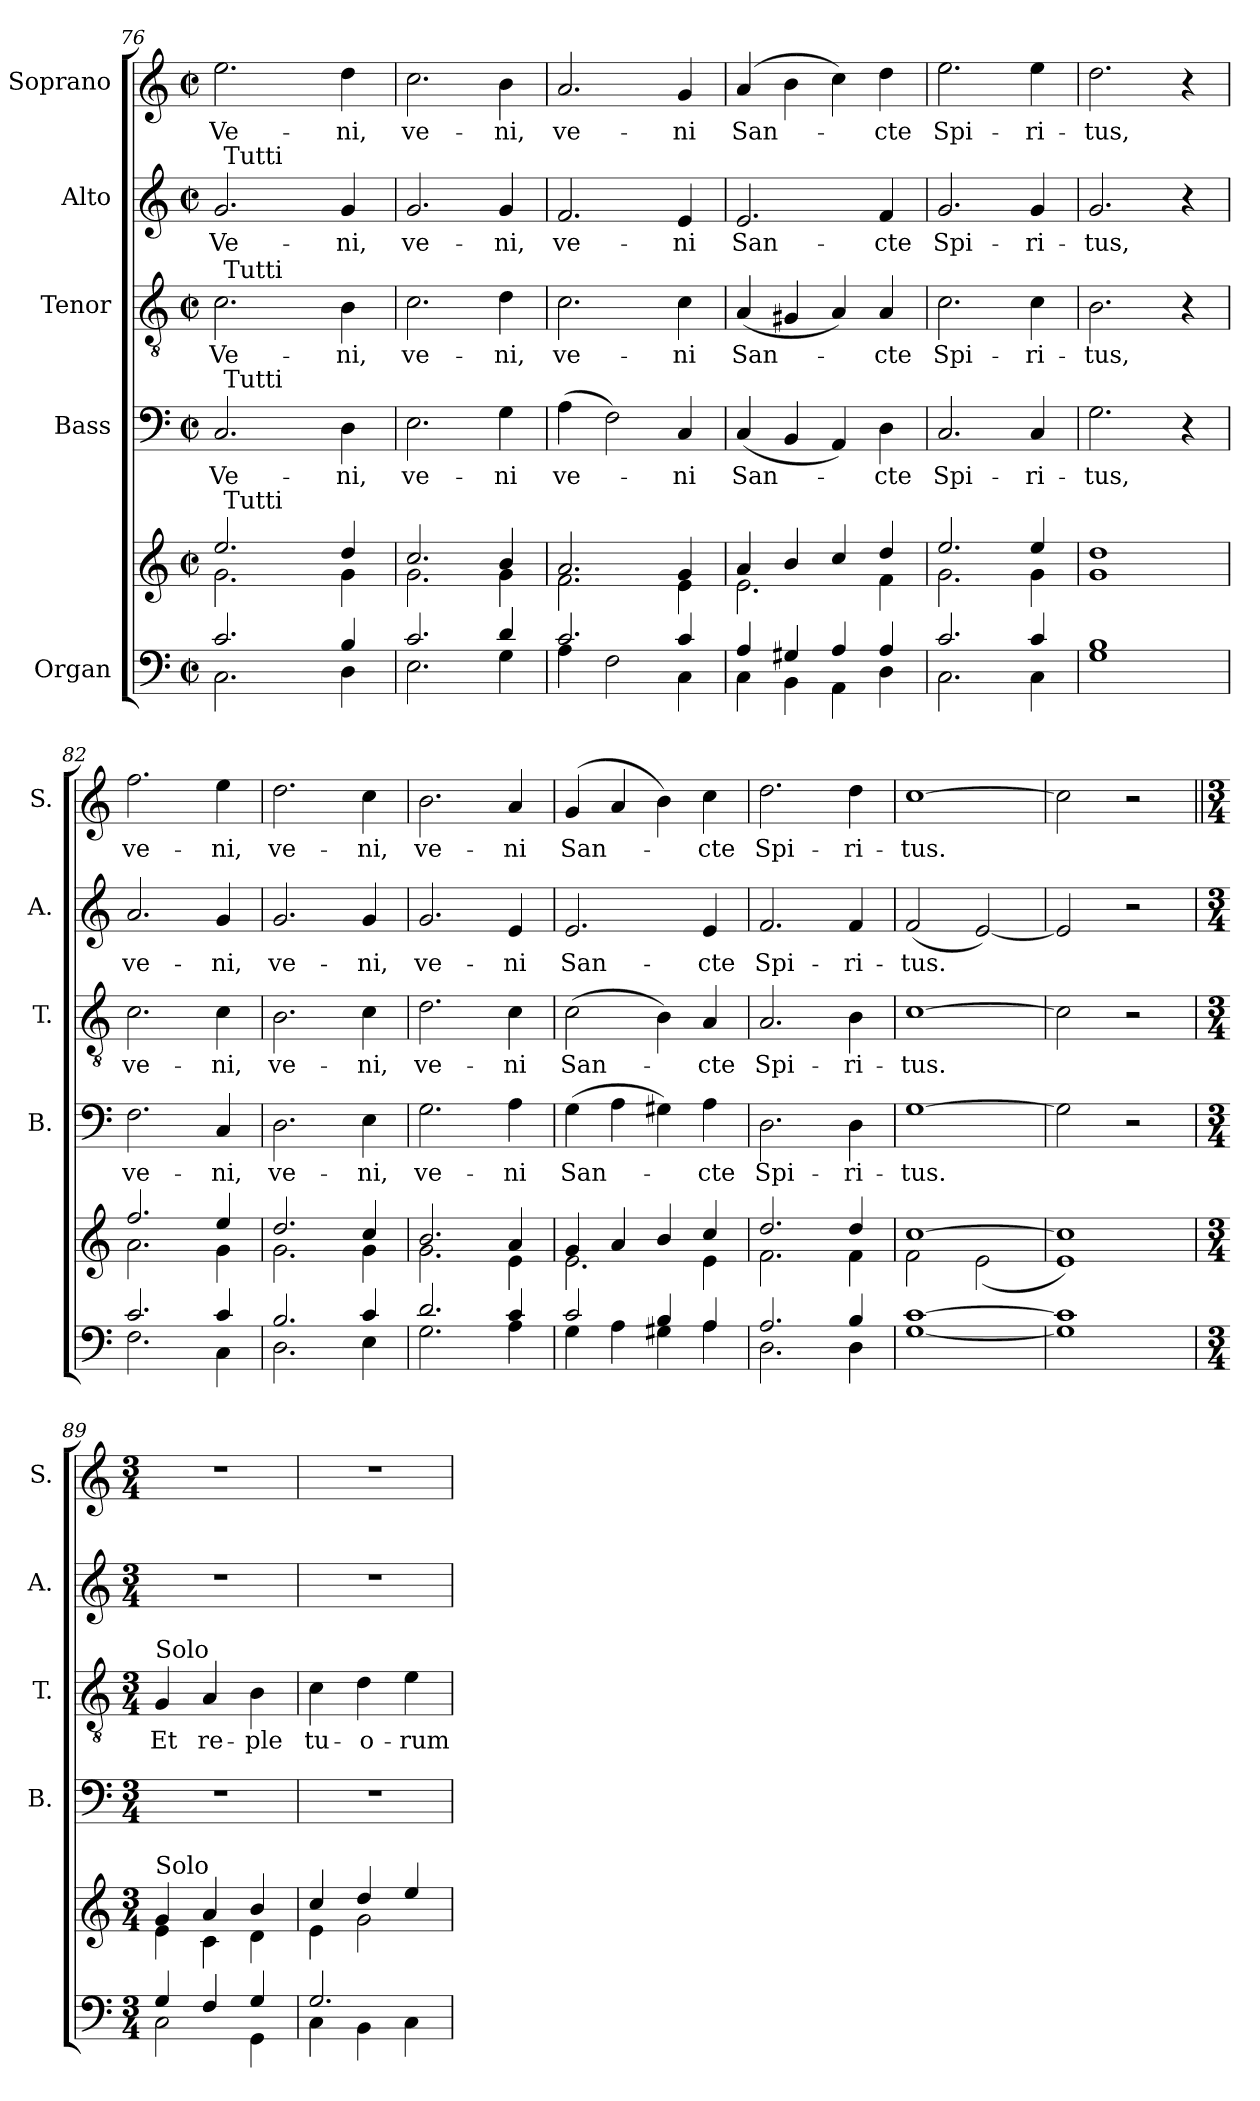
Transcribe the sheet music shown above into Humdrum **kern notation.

**kern	**kern	**kern	**text	**kern	**text	**kern	**text	**kern	**text
*part5	*part5	*part4	*part4	*part3	*part3	*part2	*part2	*part1	*part1
*staff6	*staff5	*staff4	*staff4	*staff3	*staff3	*staff2	*staff2	*staff1	*staff1
*I"Organ	*	*I"Bass	*	*I"Tenor	*	*I"Alto	*	*I"Soprano	*
*	*	*I'B.	*	*I'T.	*	*I'A.	*	*I'S.	*
*clefF4	*clefG2	*clefF4	*	*clefGv2	*	*clefG2	*	*clefG2	*
*M2/2	*M2/2	*M2/2	*	*M2/2	*	*M2/2	*	*M2/2	*
*met(c|)	*met(c|)	*met(c|)	*	*met(c|)	*	*met(c|)	*	*met(c|)	*
=76	=76	=76	=76	=76	=76	=76	=76	=76	=76
*^	*^	*	*	*	*	*	*	*	*
!	!	!	!	!	!LO:LY:b:cj	!	!LO:LY:b:cj	!	!LO:LY:b:cj	!	!LO:LY:b:cj
*	*	*	*^	*^	*	*^	*	*^	*	*	*
2.c/	2.C\	2.ee/	2.g\	64ryy	2.C/	64ryy	Ve-	2.c\	64ryy	Ve-	2.g/	64ryy	Ve-	2.ee\	Ve-
!	!	!	!	!	!	!	!	!	!	!	!	!LO:TX:a:t=Tutti	!	!	!
!	!	!	!	!	!	!	!	!	!LO:TX:a:t=Tutti	!	!	!	!	!	!
!	!	!	!	!	!	!LO:TX:a:t=Tutti	!	!	!	!	!	!	!	!	!
!	!	!	!	!LO:TX:a:t=Tutti	!	!	!	!	!	!	!	!	!	!	!
.	.	.	.	2ryy	.	2ryy	.	.	2ryy	.	.	2ryy	.	.	.
.	.	.	.	4ryy	.	4ryy	.	.	4ryy	.	.	4ryy	.	.	.
!	!	!	!	!	!	!	!LO:LY:b:cj	!	!	!LO:LY:b:cj	!	!	!LO:LY:b:cj	!	!LO:LY:b:cj
4B/	4D\	4dd/	4g\	.	4D\	.	-ni,	4B\	.	-ni,	4g/	.	-ni,	4dd\	-ni,
.	.	.	.	8...ryy	.	8...ryy	.	.	8...ryy	.	.	8...ryy	.	.	.
=77	=77	=77	=77	=77	=77	=77	=77	=77	=77	=77	=77	=77	=77	=77	=77
!	!	!	!	!	!	!	!LO:LY:b:cj	!	!	!LO:LY:b:cj	!	!	!LO:LY:b:cj	!	!LO:LY:b:cj
*	*	*	*v	*v	*	*	*	*v	*v	*	*v	*v	*	*	*
*	*	*	*	*v	*v	*	*	*	*	*	*	*
2.c/	2.E\	2.cc/	2.g\	2.E\	ve-	2.c\	ve-	2.g/	ve-	2.cc\	ve-
!	!	!	!	!	!LO:LY:b:cj	!	!LO:LY:b:cj	!	!LO:LY:b:cj	!	!LO:LY:b:cj
4d/	4G\	4b/	4g\	4G\	-ni	4d\	-ni,	4g/	-ni,	4b\	-ni,
!!LO:PB:g=z
=78	=78	=78	=78	=78	=78	=78	=78	=78	=78	=78	=78
!	!	!	!	!	!LO:LY:b:cj	!	!LO:LY:b:cj	!	!LO:LY:b:cj	!	!LO:LY:b:cj
2.c/	4A\	2.a/	2.f\	(>4A\	ve-	2.c\	ve-	2.f/	ve-	2.a/	ve-
.	2F\	.	.	2F\)	.	.	.	.	.	.	.
!	!	!	!	!	!LO:LY:b:cj	!	!LO:LY:b:cj	!	!LO:LY:b:cj	!	!LO:LY:b:cj
4c/	4C\	4g/	4e\	4C/	-ni	4c\	-ni	4e/	-ni	4g/	-ni
=79	=79	=79	=79	=79	=79	=79	=79	=79	=79	=79	=79
!	!	!	!	!	!LO:LY:b:cj	!	!LO:LY:b:cj	!	!LO:LY:b:cj	!	!LO:LY:b:cj
4A/	4C\	4a/	2.e\	(<4C/	San-	(<4A/	San-	2.e/	San-	(>4a/	San-
4G#X/	4BB\	4b/	.	4BB/	.	4G#X/	.	.	.	4b\	.
4A/	4AA\	4cc/	.	4AA/)	.	4A/)	.	.	.	4cc\)	.
!	!	!	!	!	!LO:LY:b:cj	!	!LO:LY:b:cj	!	!LO:LY:b:cj	!	!LO:LY:b:cj
4A/	4D\	4dd/	4f\	4D\	-cte	4A/	-cte	4f/	-cte	4dd\	-cte
=80	=80	=80	=80	=80	=80	=80	=80	=80	=80	=80	=80
!	!	!	!	!	!LO:LY:b:cj	!	!LO:LY:b:cj	!	!LO:LY:b:cj	!	!LO:LY:b:cj
2.c/	2.C\	2.ee/	2.g\	2.C/	Spi-	2.c\	Spi-	2.g/	Spi-	2.ee\	Spi-
!	!	!	!	!	!LO:LY:b:cj	!	!LO:LY:b:cj	!	!LO:LY:b:cj	!	!LO:LY:b:cj
4c/	4C\	4ee/	4g\	4C/	-ri-	4c\	-ri-	4g/	-ri-	4ee\	-ri-
=81	=81	=81	=81	=81	=81	=81	=81	=81	=81	=81	=81
!	!	!	!	!	!LO:LY:b:cj	!	!LO:LY:b:cj	!	!LO:LY:b:cj	!	!LO:LY:b:cj
*v	*v	*	*	*	*	*	*	*	*	*	*
*	*v	*v	*	*	*	*	*	*	*	*
1B 1G	1g 1dd	2.G\	-tus,	2.B\	-tus,	2.g/	-tus,	2.dd\	-tus,
.	.	4r	.	4r	.	4r	.	4r	.
=82	=82	=82	=82	=82	=82	=82	=82	=82	=82
*^	*^	*	*	*	*	*	*	*	*
!	!	!	!	!	!LO:LY:b:cj	!	!LO:LY:b:cj	!	!LO:LY:b:cj	!	!LO:LY:b:cj
2.c/	2.F\	2.ff/	2.a\	2.F\	ve-	2.c\	ve-	2.a/	ve-	2.ff\	ve-
!	!	!	!	!	!LO:LY:b:cj	!	!LO:LY:b:cj	!	!LO:LY:b:cj	!	!LO:LY:b:cj
4c/	4C\	4ee/	4g\	4C/	-ni,	4c\	-ni,	4g/	-ni,	4ee\	-ni,
=83	=83	=83	=83	=83	=83	=83	=83	=83	=83	=83	=83
!	!	!	!	!	!LO:LY:b:cj	!	!LO:LY:b:cj	!	!LO:LY:b:cj	!	!LO:LY:b:cj
2.B/	2.D\	2.dd/	2.g\	2.D\	ve-	2.B\	ve-	2.g/	ve-	2.dd\	ve-
!	!	!	!	!	!LO:LY:b:cj	!	!LO:LY:b:cj	!	!LO:LY:b:cj	!	!LO:LY:b:cj
4c/	4E\	4cc/	4g\	4E\	-ni,	4c\	-ni,	4g/	-ni,	4cc\	-ni,
=84	=84	=84	=84	=84	=84	=84	=84	=84	=84	=84	=84
!	!	!	!	!	!LO:LY:b:cj	!	!LO:LY:b:cj	!	!LO:LY:b:cj	!	!LO:LY:b:cj
2.d/	2.G\	2.b/	2.g\	2.G\	ve-	2.d\	ve-	2.g/	ve-	2.b\	ve-
!	!	!	!	!	!LO:LY:b:cj	!	!LO:LY:b:cj	!	!LO:LY:b:cj	!	!LO:LY:b:cj
4c/	4A\	4a/	4e\	4A\	-ni	4c\	-ni	4e/	-ni	4a/	-ni
=85	=85	=85	=85	=85	=85	=85	=85	=85	=85	=85	=85
!	!	!	!	!	!LO:LY:b:cj	!	!LO:LY:b:cj	!	!LO:LY:b:cj	!	!LO:LY:b:cj
2c/	4G\	4g/	2.e\	(>4G\	San-	(>2c\	San-	2.e/	San-	(>4g/	San-
.	4A\	4a/	.	4A\	.	.	.	.	.	4a/	.
4B/	4G#X\	4b/	.	4G#X\)	.	4B\)	.	.	.	4b\)	.
!	!	!	!	!	!LO:LY:b:cj	!	!LO:LY:b:cj	!	!LO:LY:b:cj	!	!LO:LY:b:cj
4A/	4A\	4cc/	4e\	4A\	-cte	4A/	-cte	4e/	-cte	4cc\	-cte
!!LO:PB:g=z
=86	=86	=86	=86	=86	=86	=86	=86	=86	=86	=86	=86
!	!	!	!	!	!LO:LY:b:cj	!	!LO:LY:b:cj	!	!LO:LY:b:cj	!	!LO:LY:b:cj
2.A/	2.D\	2.dd/	2.f\	2.D\	Spi-	2.A/	Spi-	2.f/	Spi-	2.dd\	Spi-
!	!	!	!	!	!LO:LY:b:cj	!	!LO:LY:b:cj	!	!LO:LY:b:cj	!	!LO:LY:b:cj
4B/	4D\	4dd/	4f\	4D\	-ri-	4B\	-ri-	4f/	-ri-	4dd\	-ri-
=87	=87	=87	=87	=87	=87	=87	=87	=87	=87	=87	=87
!	!	!	!	!	!LO:LY:b:cj	!	!LO:LY:b:cj	!	!LO:LY:b:cj	!	!LO:LY:b:cj
*v	*v	*	*	*	*	*	*	*	*	*	*
[>1c [<1G	[>1cc	2f\	[>1G	-tus.	[>1c	-tus.	(<2f/	-tus.	[>1cc	-tus.
.	.	(<2e\	.	.	.	.	[<2e/)	.	.	.
*	*v	*v	*	*	*	*	*	*	*	*
=88	=88	=88	=88	=88	=88	=88	=88	=88	=88
1c] 1G]	1e 1cc])	2G\]	.	2c\]	.	2e/]	.	2cc\]	.
.	.	2r	.	2r	.	2r	.	2r	.
=89	=89	=89	=89||	=89	=89||	=89	=89||	=89||	=89||
*M3/4	*M3/4	*M3/4	*	*M3/4	*	*M3/4	*	*M3/4	*
*^	*^	*	*	*	*	*	*	*	*
!	!	!	!	!	!	!LO:TX:a:t=Solo	!	!	!	!	!
!	!	!LO:TX:a:t=Solo	!	!	!	!	!	!	!	!	!
!	!	!	!	!LO:N:vis=1	!	!	!LO:LY:b:cj	!LO:N:vis=1	!	!LO:N:vis=1	!
4G/	2C\	4g/	4e\	2.r	.	4G/	Et	2.r	.	2.r	.
!	!	!	!	!	!	!	!LO:LY:b:cj	!	!	!	!
4F/	.	4a/	4c\	.	.	4A/	re-	.	.	.	.
!	!	!	!	!	!	!	!LO:LY:b:cj	!	!	!	!
4G/	4GG\	4b/	4d\	.	.	4B\	-ple	.	.	.	.
=90	=90	=90	=90	=90	=90	=90	=90	=90	=90	=90	=90
!	!	!	!	!LO:N:vis=1	!	!	!LO:LY:b:cj	!LO:N:vis=1	!	!LO:N:vis=1	!
2.G/	4C\	4cc/	4e\	2.r	.	4c\	tu-	2.r	.	2.r	.
!	!	!	!	!	!	!	!LO:LY:b:cj	!	!	!	!
.	4BB\	4dd/	2g\	.	.	4d\	-o-	.	.	.	.
!	!	!	!	!	!	!	!LO:LY:b:cj	!	!	!	!
.	4C\	4ee/	.	.	.	4e\	-rum	.	.	.	.
*v	*v	*	*	*	*	*	*	*	*	*	*
*	*v	*v	*	*	*	*	*	*	*	*
=	=	=	=	=	=	=	=	=	=
*-	*-	*-	*-	*-	*-	*-	*-	*-	*-
